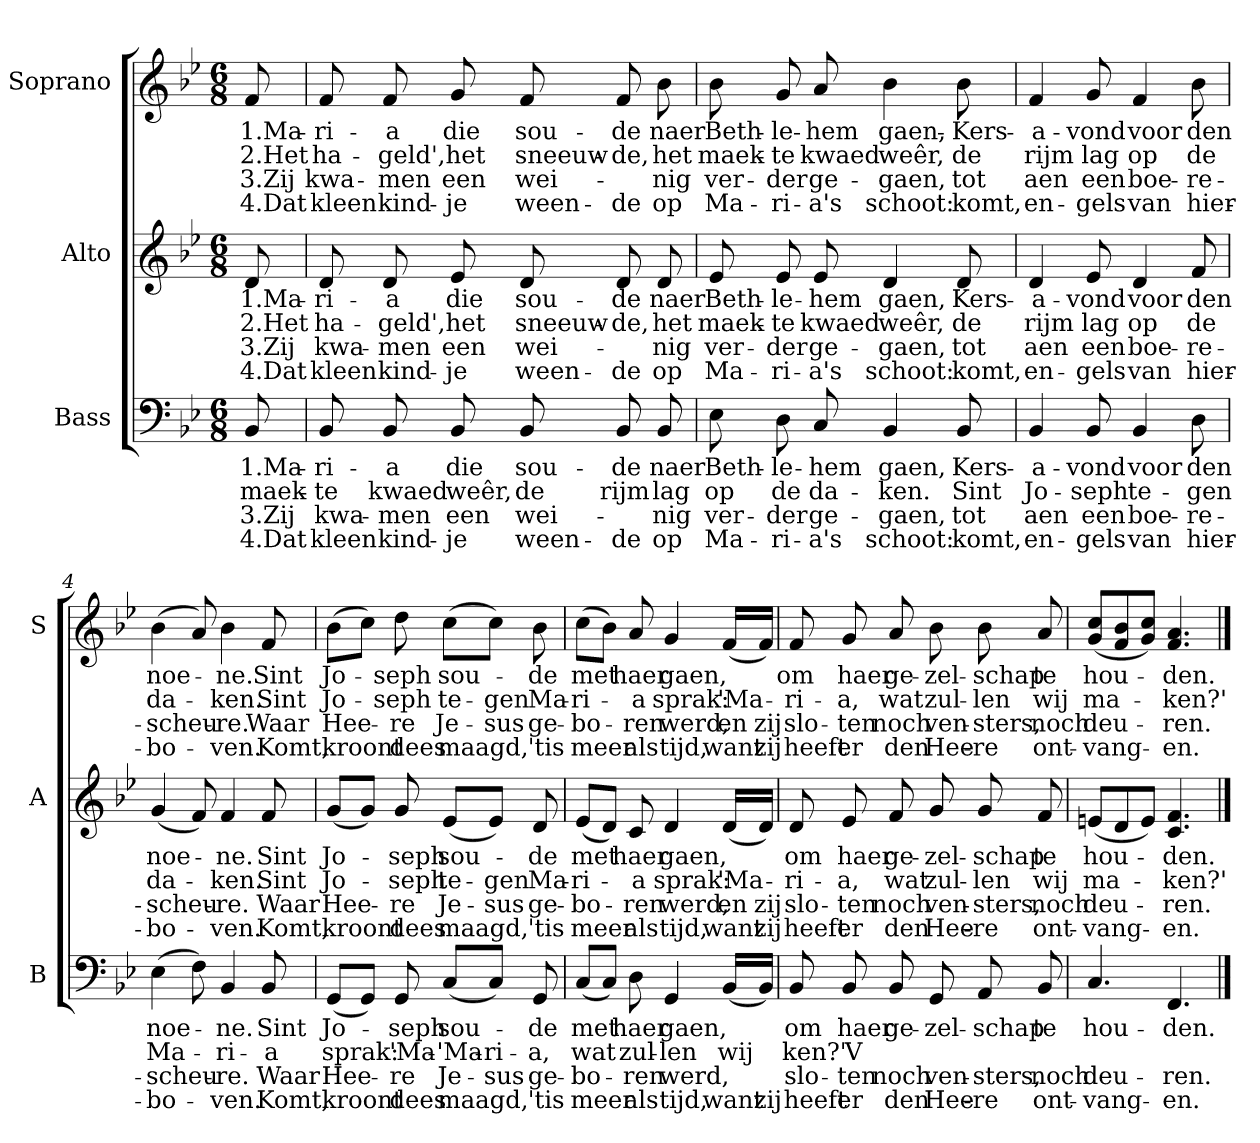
**kern	**text	**text	**text	**text	**kern	**text	**text	**text	**text	**kern	**text	**text	**text	**text
*part3	*part3	*part3	*part3	*part3	*part2	*part2	*part2	*part2	*part2	*part1	*part1	*part1	*part1	*part1
*staff3	*staff3	*staff3	*staff3	*staff3	*staff2	*staff2	*staff2	*staff2	*staff2	*staff1	*staff1	*staff1	*staff1	*staff1
*I"Bass	*	*	*	*	*I"Alto	*	*	*	*	*I"Soprano	*	*	*	*
*I'B	*	*	*	*	*I'A	*	*	*	*	*I'S	*	*	*	*
*clefF4	*	*	*	*	*clefG2	*	*	*	*	*clefG2	*	*	*	*
*k[b-e-]	*	*	*	*	*k[b-e-]	*	*	*	*	*k[b-e-]	*	*	*	*
*B-:	*	*	*	*	*B-:	*	*	*	*	*B-:	*	*	*	*
*M6/8	*	*	*	*	*M6/8	*	*	*	*	*M6/8	*	*	*	*
=	=	=	=	=	=	=	=	=	=	=	=	=	=	=
8BB-/	1.Ma-	maek-	3.Zij	4.Dat	8d/	1.Ma-	2.Het	3.Zij	4.Dat	8f/	1.Ma-	2.Het	3.Zij	4.Dat
=1	=1	=1	=1	=1	=1	=1	=1	=1	=1	=1	=1	=1	=1	=1
8BB-/	-ri-	-te	kwa-	kleen	8d/	-ri-	ha-	kwa-	kleen	8f/	-ri-	ha-	kwa-	kleen
8BB-/	-a	kwaed	-men	kind-	8d/	-a	-geld',	-men	kind-	8f/	-a	-geld',	-men	kind-
8BB-/	die	weêr,	een	-je	8e-/	die	het	een	-je	8g/	die	het	een	-je
8BB-/	sou-	de	wei-	ween-	8d/	sou-	sneeuw-	wei-	ween-	8f/	sou-	sneeuw-	wei-	ween-
8BB-/	-de	rijm	.	-de	8d/	-de	-de,	.	-de	8f/	-de	-de,	.	-de
8BB-/	naer	lag	-nig	op	8d/	naer	het	-nig	op	8b-\	naer	het	-nig	op
=2	=2	=2	=2	=2	=2	=2	=2	=2	=2	=2	=2	=2	=2	=2
8E-\	Beth-	op	ver-	Ma-	8e-/	Beth-	maek-	ver-	Ma-	8b-\	Beth-	maek-	ver-	Ma-
8D\	-le-	de	-der	-ri-	8e-/	-le-	-te	-der	-ri-	8g/	-le-	-te	-der	-ri-
8C/	-hem	da-	ge-	-a's	8e-/	-hem	kwaed	ge-	-a's	8a/	-hem	kwaed	ge-	-a's
4BB-/	gaen,	-ken.	-gaen,	schoot:	4d/	gaen,	weêr,	-gaen,	schoot:	4b-\	gaen,-	weêr,	-gaen,	schoot:
8BB-/	Kers-	Sint	tot	komt,	8d/	Kers-	de	tot	komt,	8b-\	-Kers-	de	tot	komt,
!!LO:LB:g=z
=3	=3	=3	=3	=3	=3	=3	=3	=3	=3	=3	=3	=3	=3	=3
4BB-/	-a-	Jo-	aen	en-	4d/	-a-	rijm	aen	en-	4f/	-a-	rijm	aen	en-
8BB-/	-vond	-seph	een	-gels	8e-/	-vond	lag	een	-gels	8g/	-vond	lag	een	-gels
4BB-/	voor	te-	boe-	van	4d/	voor	op	boe-	van	4f/	voor	op	boe-	van
8D\	den	-gen	-re-	hier-	8f/	den	de	-re-	hier-	8b-\	den	de	-re-	hier-
=4	=4	=4	=4	=4	=4	=4	=4	=4	=4	=4	=4	=4	=4	=4
(4E-\	noe-	Ma-	-scheu-	-bo-	(4g/	noe-	da-	-scheu-	-bo-	(4b-\	noe-	da-	-scheu-	-bo-
8F\)	.	.	.	.	8f/)	.	.	.	.	8a/)	.	.	.	.
4BB-/	-ne.	-ri-	-re.	-ven.	4f/	-ne.	-ken.	-re.	-ven.	4b-\	-ne.	-ken.	-re.	-ven.
8BB-/	Sint	-a	Waar	Komt,	8f/	Sint	Sint	Waar	Komt,	8f/	Sint	Sint	Waar	Komt,
=5	=5	=5	=5	=5	=5	=5	=5	=5	=5	=5	=5	=5	=5	=5
(8GG/L	Jo-	sprak:	Hee-	kroont	(8g/L	Jo-	Jo-	Hee-	kroont	(8b-\L	Jo-	Jo-	Hee-	kroont
8GG/J)	.	.	.	.	8g/J)	.	.	.	.	8cc\J)	.	.	.	.
8GG/	-seph	'Ma-	-re	dees	8g/	-seph	-seph	-re	dees	8dd\	-seph	-seph	-re	dees
(8C/L	sou-	-'Ma-	Je-	maagd,	(8e-/L	sou-	te-	Je-	maagd,	(8cc\L	sou-	te-	Je-	maagd,
8C/J)	.	-ri-	-sus	.	8e-/J)	.	-gen	-sus	.	8cc\J)	.	-gen	-sus	.
8GG/	-de	-a,	ge-	'tis	8d/	-de	Ma-	ge-	'tis	8b-\	-de	Ma-	ge-	'tis
!!LO:PB:g=z
=6	=6	=6	=6	=6	=6	=6	=6	=6	=6	=6	=6	=6	=6	=6
(8C/L	met	wat	-bo-	meer	(8e-/L	met	-ri-	-bo-	meer	(8cc\L	met	-ri-	-bo-	meer
8C/J)	.	.	.	.	8d/J)	.	.	.	.	8b-\J)	.	.	.	.
8D\	haer	zul-	-ren	als	8c/	haer	-a	-ren	als	8a/	haer	-a	-ren	als
4GG/	gaen,	-len	werd,	tijd,	4d/	gaen,	sprak:	werd,	tijd,	4g/	gaen,	sprak:	werd,	tijd,
(16BB-/LL	.	wij	.	want	(16d/LL	.	'Ma-	en	want	(16f/LL	.	'Ma-	en	want
16BB-/JJ)	.	.	.	zij	16d/JJ)	.	.	zij	zij	16f/JJ)	.	.	zij	zij
=7	=7	=7	=7	=7	=7	=7	=7	=7	=7	=7	=7	=7	=7	=7
8BB-/	om	ken?'	slo-	heeft	8d/	om	-ri-	slo-	heeft	8f/	om	-ri-	slo-	heeft
8BB-/	haer	V	-ten	er	8e-/	haer	-a,	-ten	er	8g/	haer	-a,	-ten	er
8BB-/	ge-	.	noch	den	8f/	ge-	wat	noch	den	8a/	ge-	wat	noch	den
8GG/	-zel-	.	ven-	Hee-	8g/	-zel-	zul-	ven-	Hee-	8b-\	-zel-	zul-	ven-	Hee-
8AA/	-schap	.	-sters,	-re	8g/	-schap	-len	-sters,	-re	8b-\	-schap	-len	-sters,	-re
8BB-/	te	.	noch	ont-	8f/	te	wij	noch	ont-	8a/	te	wij	noch	ont-
=8	=8	=8	=8	=8	=8	=8	=8	=8	=8	=8	=8	=8	=8	=8
4.C/	hou-	.	deu-	-vang-	(8en/L	hou-	ma-	deu-	-vang-	(8g/ 8cc/L	hou-	ma-	deu-	-vang-
.	.	.	.	.	8d/	.	.	.	.	8f/ 8b-/	.	.	.	.
.	.	.	.	.	8e/J)	.	.	.	.	8g/ 8cc/J)	.	.	.	.
4.FF/	-den.	.	-ren.	-en.	4.c/ 4.f/	-den.	-ken?'	-ren.	-en.	4.f/ 4.a/	-den.	-ken?'	-ren.	-en.
==	==	==	==	==	==	==	==	==	==	==	==	==	==	==
*-	*-	*-	*-	*-	*-	*-	*-	*-	*-	*-	*-	*-	*-	*-
